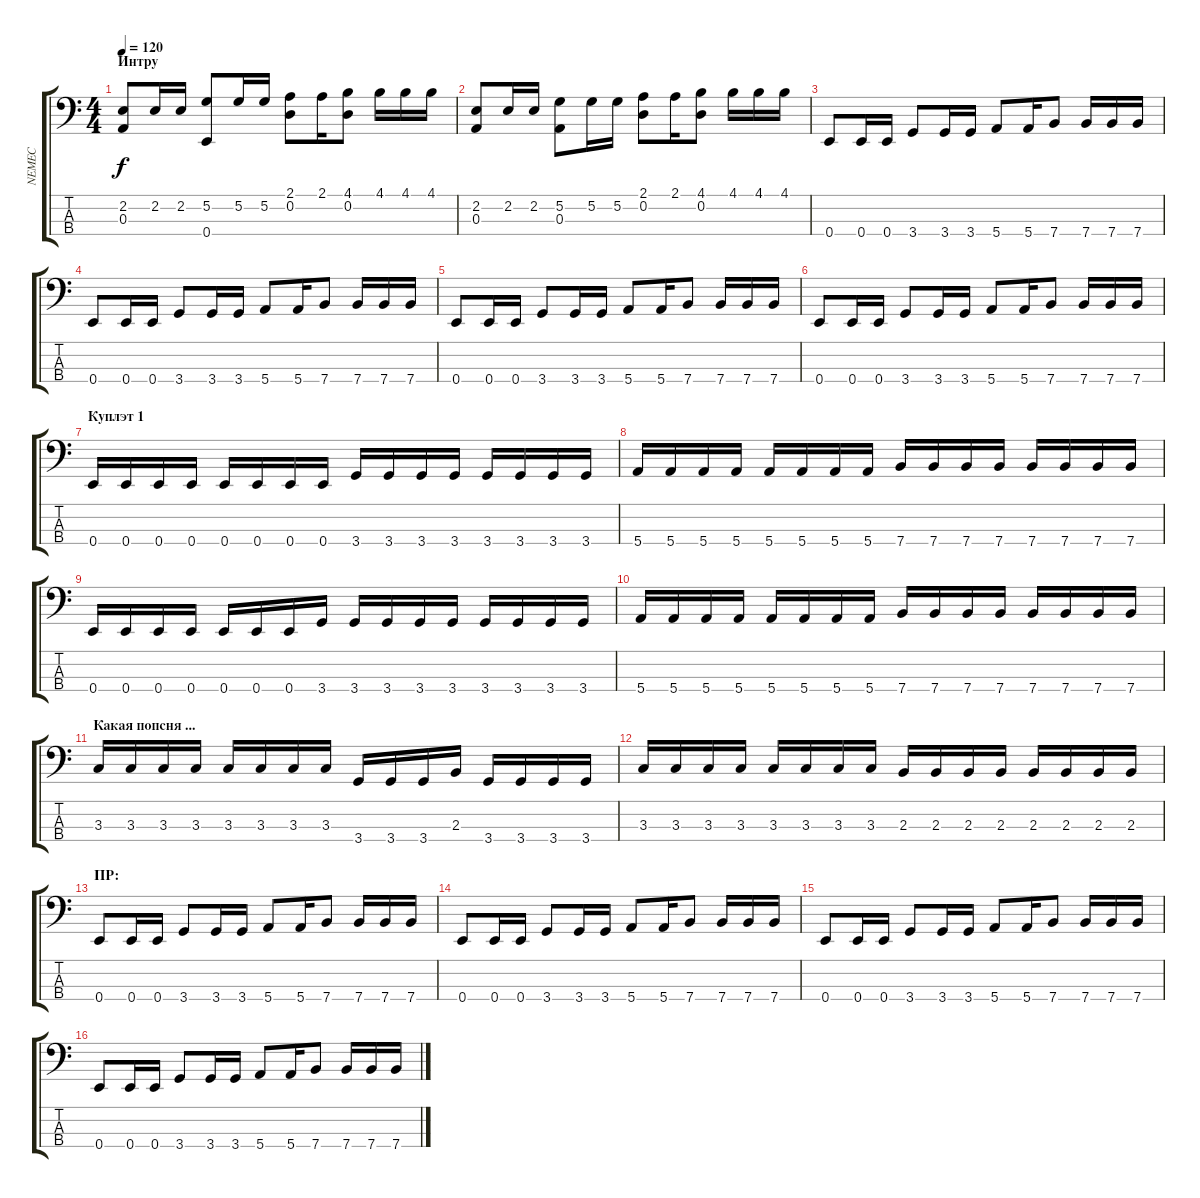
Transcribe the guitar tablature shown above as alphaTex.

\track ("NEMEC" "NEMEC") {instrument electricbassfinger}
\staff {score tabs}
\tuning (G2 D2 A1 E1) {hide}
\ts (4 4)
\section ("" "Интру")
\tempo 120
\clef f4
\ks c
(2.2 0.3).8{dy f instrument electricbassfinger} 2.2.16 2.2.16 (5.2 0.4).8 5.2.16 5.2.16 (2.1 0.2).8 2.1.16 (4.1 0.2).8 4.1.16 4.1.16 4.1.16 |
(2.2 0.3).8 2.2.16 2.2.16 (5.2 0.3).8 5.2.16 5.2.16 (2.1 0.2).8 2.1.16 (4.1 0.2).8 4.1.16 4.1.16 4.1.16 |
0.4.8 0.4.16 0.4.16 3.4.8 3.4.16 3.4.16 5.4.8 5.4.16 7.4.8 7.4.16 7.4.16 7.4.16 |
0.4.8 0.4.16 0.4.16 3.4.8 3.4.16 3.4.16 5.4.8 5.4.16 7.4.8 7.4.16 7.4.16 7.4.16 |
0.4.8 0.4.16 0.4.16 3.4.8 3.4.16 3.4.16 5.4.8 5.4.16 7.4.8 7.4.16 7.4.16 7.4.16 |
0.4.8 0.4.16 0.4.16 3.4.8 3.4.16 3.4.16 5.4.8 5.4.16 7.4.8 7.4.16 7.4.16 7.4.16 |
\section ("" "Куплэт 1")
0.4.16 0.4.16 0.4.16 0.4.16 0.4.16 0.4.16 0.4.16 0.4.16 3.4.16 3.4.16 3.4.16 3.4.16 3.4.16 3.4.16 3.4.16 3.4.16 |
5.4.16 5.4.16 5.4.16 5.4.16 5.4.16 5.4.16 5.4.16 5.4.16 7.4.16 7.4.16 7.4.16 7.4.16 7.4.16 7.4.16 7.4.16 7.4.16 |
0.4.16 0.4.16 0.4.16 0.4.16 0.4.16 0.4.16 0.4.16 3.4.16 3.4.16 3.4.16 3.4.16 3.4.16 3.4.16 3.4.16 3.4.16 3.4.16 |
5.4.16 5.4.16 5.4.16 5.4.16 5.4.16 5.4.16 5.4.16 5.4.16 7.4.16 7.4.16 7.4.16 7.4.16 7.4.16 7.4.16 7.4.16 7.4.16 |
\section ("" "Какая попсня ...")
3.3.16 3.3.16 3.3.16 3.3.16 3.3.16 3.3.16 3.3.16 3.3.16 3.4.16 3.4.16 3.4.16 2.3.16 3.4.16 3.4.16 3.4.16 3.4.16 |
3.3.16 3.3.16 3.3.16 3.3.16 3.3.16 3.3.16 3.3.16 3.3.16 2.3.16 2.3.16 2.3.16 2.3.16 2.3.16 2.3.16 2.3.16 2.3.16 |
\section ("" "ПР:")
0.4.8 0.4.16 0.4.16 3.4.8 3.4.16 3.4.16 5.4.8 5.4.16 7.4.8 7.4.16 7.4.16 7.4.16 |
0.4.8 0.4.16 0.4.16 3.4.8 3.4.16 3.4.16 5.4.8 5.4.16 7.4.8 7.4.16 7.4.16 7.4.16 |
0.4.8 0.4.16 0.4.16 3.4.8 3.4.16 3.4.16 5.4.8 5.4.16 7.4.8 7.4.16 7.4.16 7.4.16 |
0.4.8 0.4.16 0.4.16 3.4.8 3.4.16 3.4.16 5.4.8 5.4.16 7.4.8 7.4.16 7.4.16 7.4.16
